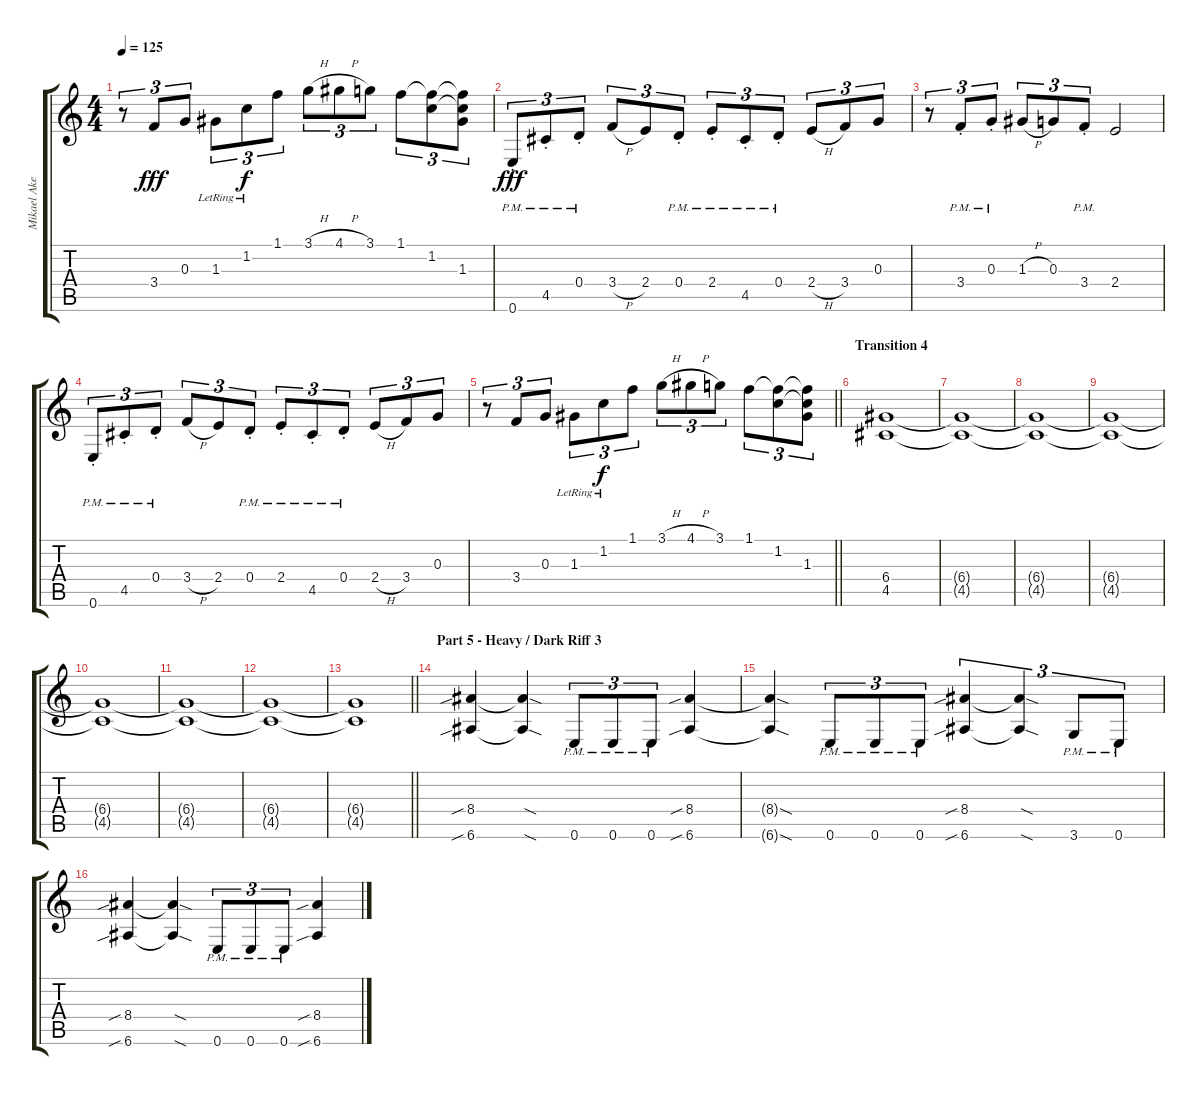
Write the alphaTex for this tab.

\track ("Mikael Akerfeldt" "Mikael Ake") {instrument acousticguitarnylon}
\staff {score tabs}
\tuning (E4 B3 G3 D3 A2 E2) {hide}
\ts (4 4)
\tempo 125
\clef g2
\ks c
r.8{tu (3 2) dy fff} 3.4.8{tu (3 2)} 0.3.8{tu (3 2)} 1.3{lr}.8{tu (3 2)} 1.2{lr}.8{tu (3 2) dy f} 1.1.8{tu (3 2)} 3.1{h}.8{tu (3 2)} 4.1{h}.8{tu (3 2)} 3.1.8{tu (3 2)} 1.1.8{tu (3 2)} (1.1{t} 1.2).8{tu (3 2)} (1.1{t} 1.2{t} 1.3).8{tu (3 2)} |
0.6{pm st}.8{tu (3 2) dy fff} 4.5{pm st}.8{tu (3 2)} 0.4{pm st}.8{tu (3 2)} 3.4{h}.8{tu (3 2)} 2.4.8{tu (3 2)} 0.4{pm st}.8{tu (3 2)} 2.4{pm st}.8{tu (3 2)} 4.5{pm st}.8{tu (3 2)} 0.4{pm st}.8{tu (3 2)} 2.4{h}.8{tu (3 2)} 3.4.8{tu (3 2)} 0.3.8{tu (3 2)} |
r.8{tu (3 2)} 3.4{pm st}.8{tu (3 2)} 0.3{pm st}.8{tu (3 2)} 1.3{h}.8{tu (3 2)} 0.3.8{tu (3 2)} 3.4{pm st}.8{tu (3 2)} 2.4.2 |
0.6{pm st}.8{tu (3 2)} 4.5{pm st}.8{tu (3 2)} 0.4{pm st}.8{tu (3 2)} 3.4{h}.8{tu (3 2)} 2.4.8{tu (3 2)} 0.4{pm st}.8{tu (3 2)} 2.4{pm st}.8{tu (3 2)} 4.5{pm st}.8{tu (3 2)} 0.4{pm st}.8{tu (3 2)} 2.4{h}.8{tu (3 2)} 3.4.8{tu (3 2)} 0.3.8{tu (3 2)} |
\barLineRight lightlight
r.8{tu (3 2)} 3.4.8{tu (3 2)} 0.3.8{tu (3 2)} 1.3{lr}.8{tu (3 2)} 1.2{lr}.8{tu (3 2) dy f} 1.1.8{tu (3 2)} 3.1{h}.8{tu (3 2)} 4.1{h}.8{tu (3 2)} 3.1.8{tu (3 2)} 1.1.8{tu (3 2)} (1.1{t} 1.2).8{tu (3 2)} (1.1{t} 1.2{t} 1.3).8{tu (3 2)} |
\section ("" "Transition 4")
(6.4 4.5).1{volume 13 instrument distortionguitar} |
(6.4{t} 4.5{t}).1{volume 7} |
(6.4{t} 4.5{t}).1 |
(6.4{t} 4.5{t}).1 |
(6.4{t} 4.5{t}).1{volume 0} |
(6.4{t} 4.5{t}).1 |
(6.4{t} 4.5{t}).1 |
\barLineRight lightlight
(6.4{t} 4.5{t}).1 |
\section ("" "Part 5 - Heavy / Dark Riff 3")
(8.4{sib} 6.6{sib}).4{volume 13} (8.4{sod t} 6.6{sod t}).4 0.6{pm}.8{tu (3 2)} 0.6{pm}.8{tu (3 2)} 0.6{pm}.8{tu (3 2)} (8.4{sib} 6.6{sib}).4 |
(8.4{sod t} 6.6{sod t}).4 0.6{pm}.8{tu (3 2)} 0.6{pm}.8{tu (3 2)} 0.6{pm}.8{tu (3 2)} (8.4{sib} 6.6{sib}).4{tu (3 2)} (8.4{sod t} 6.6{sod t}).4{tu (3 2)} 3.6{pm}.8{tu (3 2)} 0.6{pm}.8{tu (3 2)} |
(8.4{sib} 6.6{sib}).4 (8.4{sod t} 6.6{sod t}).4 0.6{pm}.8{tu (3 2)} 0.6{pm}.8{tu (3 2)} 0.6{pm}.8{tu (3 2)} (8.4{sib} 6.6{sib}).4
